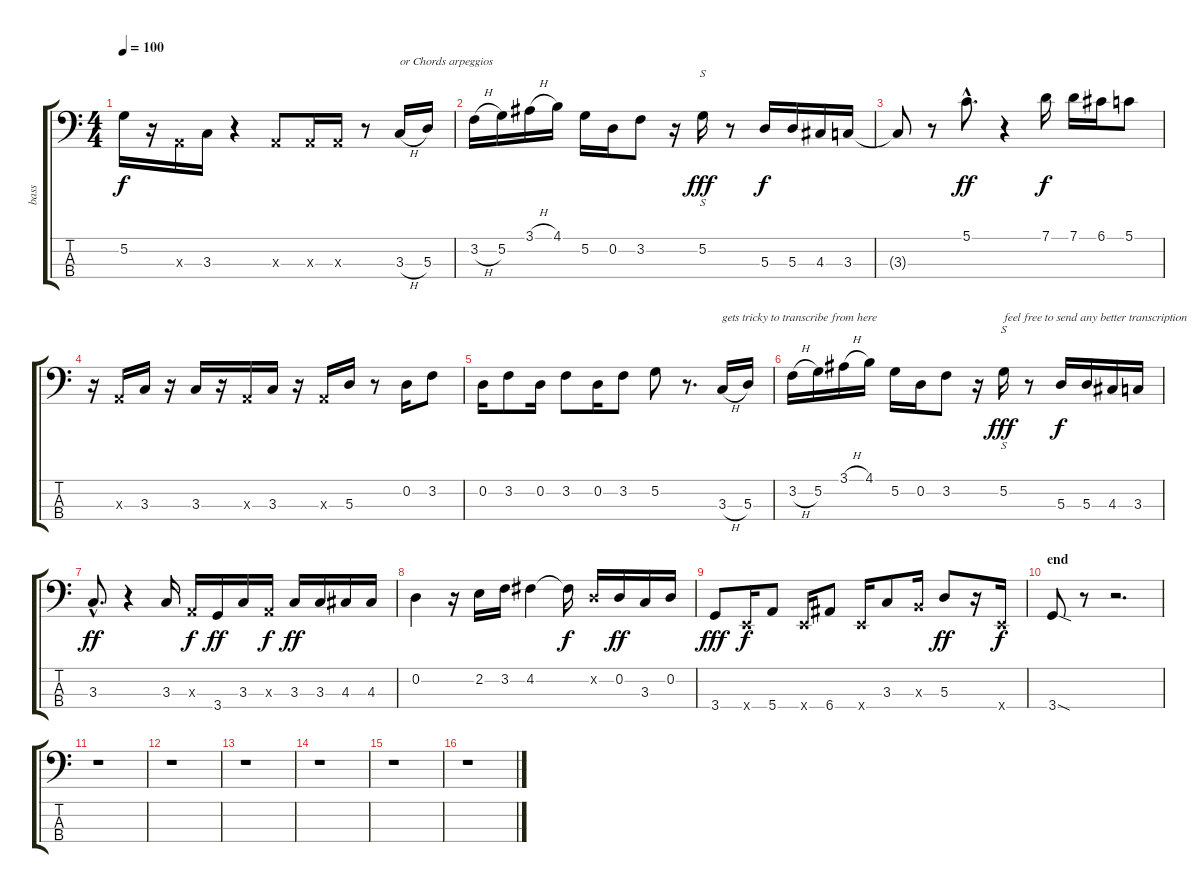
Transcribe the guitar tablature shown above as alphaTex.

\track ("bass" "bass") {instrument electricbassfinger}
\staff {score tabs}
\tuning (G2 D2 A1 E1) {hide}
\ts (4 4)
\tempo 100
\clef f4
\ks c
5.2.16{dy f} r.16 0.3{x}.16 3.3.16 r.4 0.3{x}.8 0.3{x}.16 0.3{x}.16 r.8 3.3{h}.16{txt "or Chords arpeggios"} 5.3.16 |
3.2{h}.16 5.2.16 3.1{h}.16 4.1.16 5.2.16 0.2.16 3.2.8 r.16 5.2.16{s dy fff} r.8 5.3.16{dy f} 5.3.16 4.3.16 3.3.16 |
3.3{t}.8 r.8 5.1{hac}.8{d dy ff} r.4 7.1.16{dy f} 7.1.16 6.1.16 5.1.8 |
r.16 0.3{x}.16 3.3.16 r.16 3.3.16 r.16 0.3{x}.16 3.3.16 r.16 0.3{x}.16 5.3.16 r.8 0.2.16 3.2.8 |
0.2.16 3.2.8 0.2.16 3.2.8 0.2.16 3.2.8 5.2.8 r.8{d} 3.3{h}.16{txt "gets tricky to transcribe from here"} 5.3.16 |
3.2{h}.16 5.2.16 3.1{h}.16 4.1.16 5.2.16 0.2.16 3.2.8 r.16 5.2.16{s txt "feel free to send any better transcription" dy fff} r.8 5.3.16{dy f} 5.3.16 4.3.16 3.3.16 |
3.3{hac}.8{d dy ff} r.4 3.3.16 0.3{x}.16{dy f} 3.4.16{dy ff} 3.3.16 0.3{x}.16{dy f} 3.3.16{dy ff} 3.3.16 4.3.16 4.3.16 |
0.2.4 r.16 2.2.16 3.2.16 4.2.4 4.2{t}.16{dy f} 0.2{x}.16 0.2.16{dy ff} 3.3.16 0.2.16 |
3.4.8{dy fff} 0.4{x}.16{dy f} 5.4.8 0.4{x}.16 6.4.8 0.4{x}.16 3.3.8 2.3{x}.16 5.3.8{dy ff} r.16 0.4{x}.16{dy f} |
\section ("" "end")
3.4{sod}.8 r.8 r.2{d} |
r.1 |
r.1 |
r.1 |
r.1 |
r.1 |
r.1
